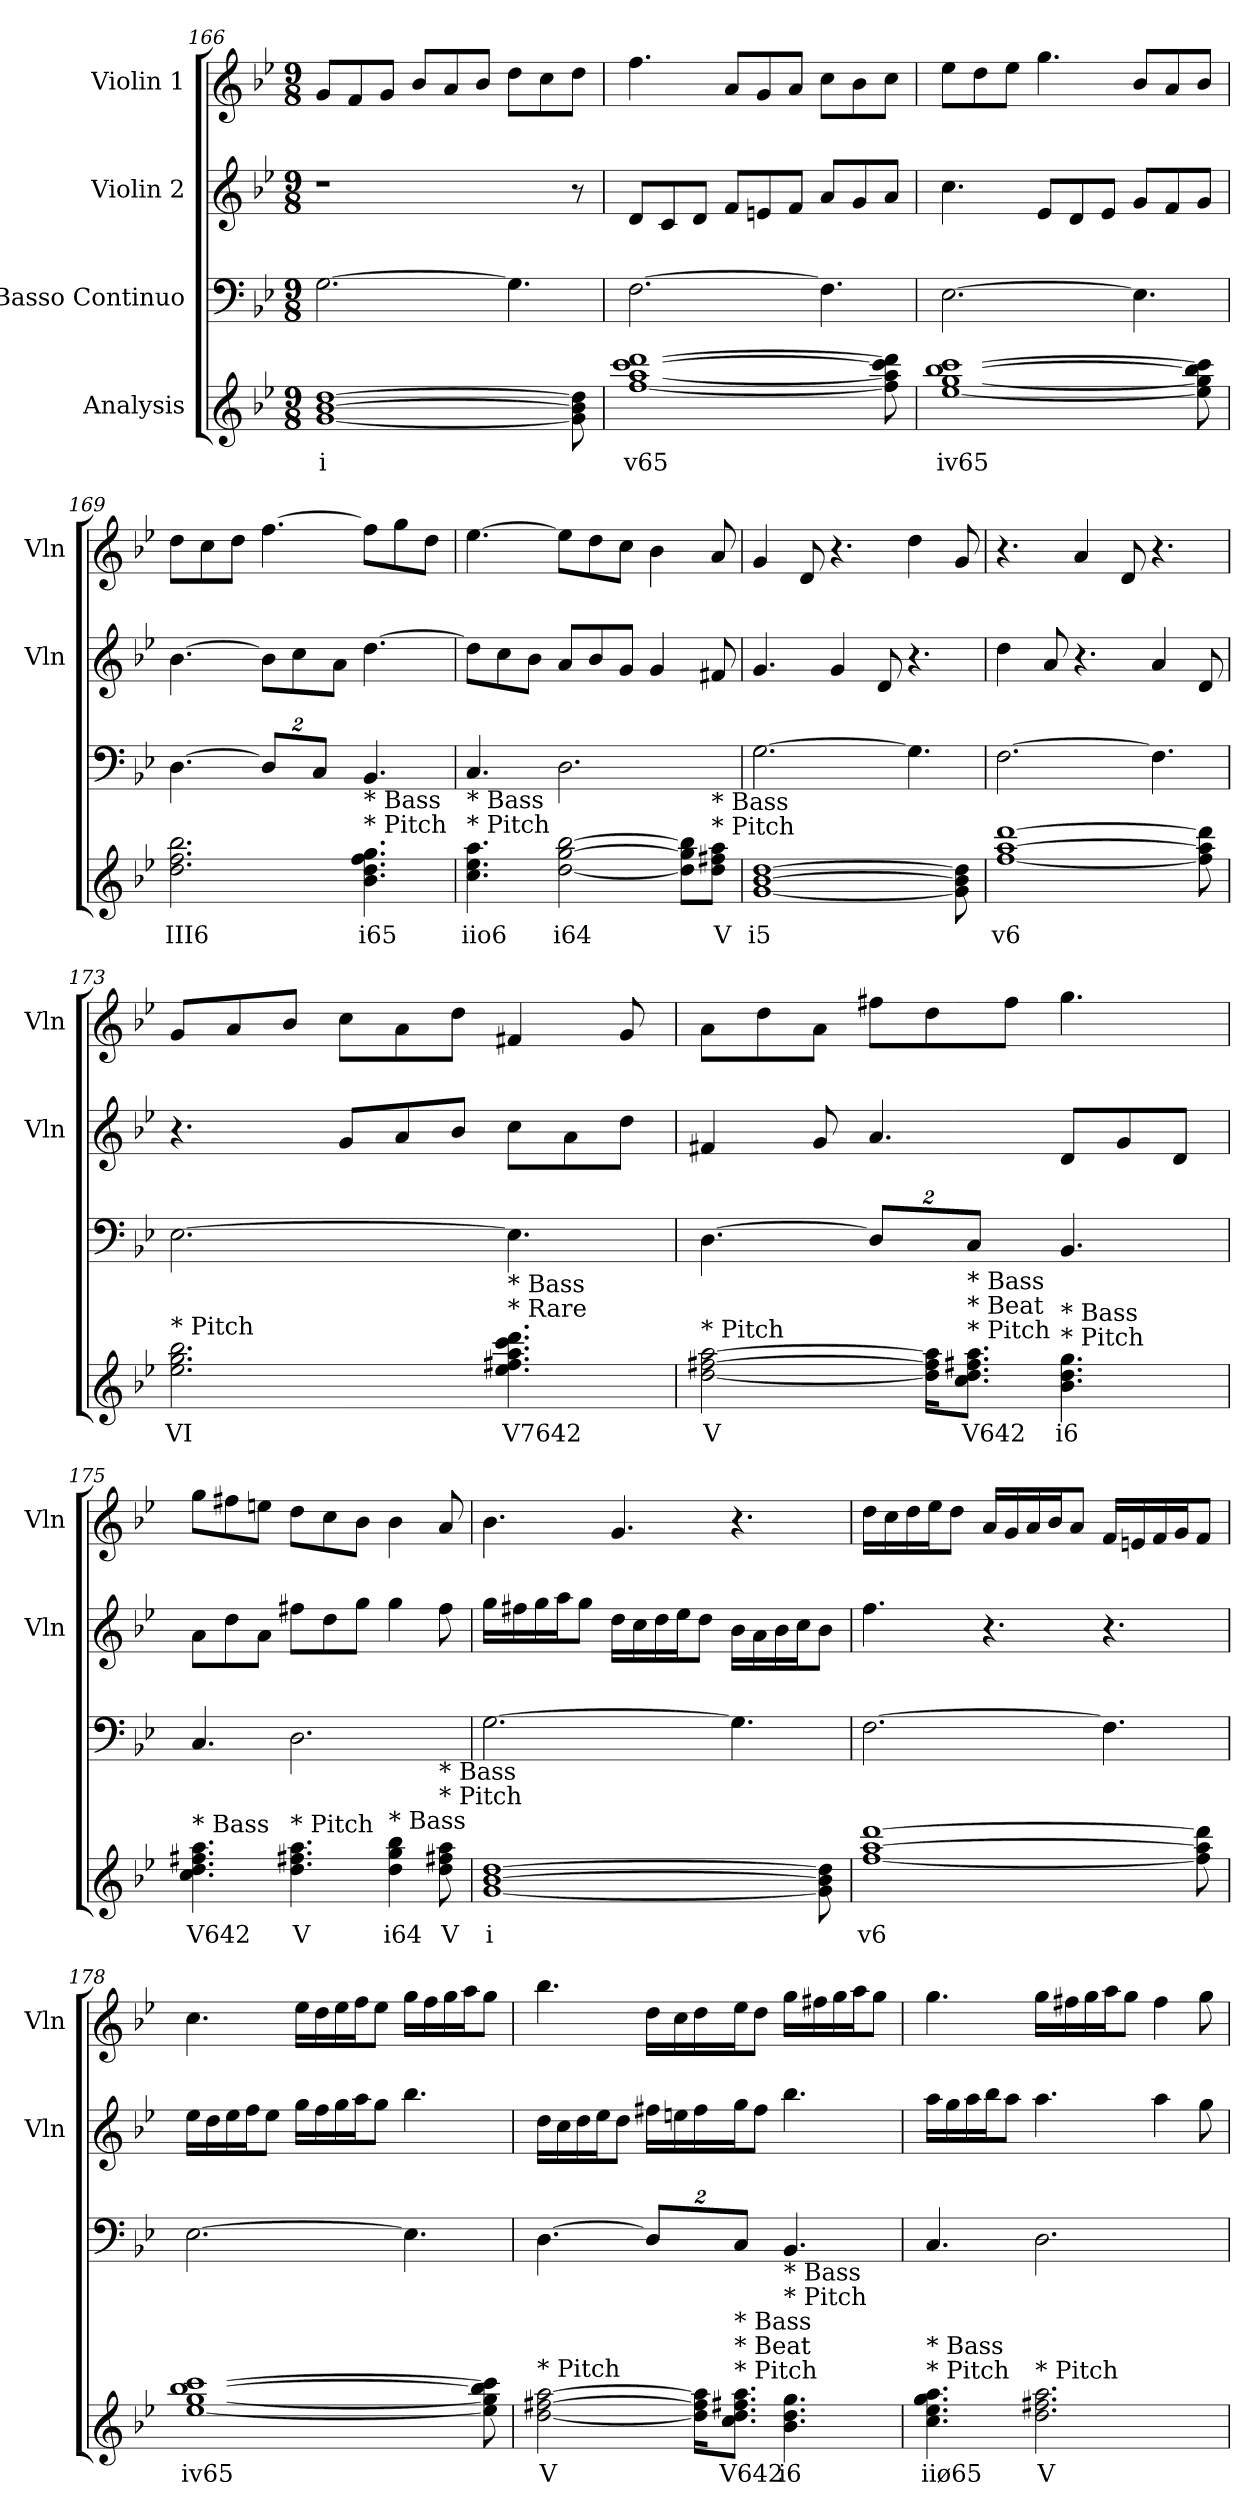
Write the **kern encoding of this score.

**kern	**text	**kern	**kern	**kern
*part4	*part4	*part3	*part2	*part1
*staff4	*staff4	*staff3	*staff2	*staff1
*I"Analysis	*	*I"Basso Continuo	*I"Violin 2	*I"Violin 1
*	*	*	*I'Vln	*I'Vln
!!LO:LB:g=z
*	*	*clefF4	*clefG2	*clefG2
*k[b-e-]	*	*k[b-e-]	*k[b-e-]	*k[b-e-]
*M9/8	*	*M9/8	*M9/8	*M9/8
=166	=166	=166	=166	=166
[1g [1b- [1dd	i	[2.G\	1r	8g/L
.	.	.	.	8f/
.	.	.	.	8g/J
.	.	.	.	8b-/L
.	.	.	.	8a/
.	.	.	.	8b-/J
.	.	4.G\]	.	8dd\L
.	.	.	.	8cc\
8g] 8b-] 8dd]	.	.	8r	8dd\J
=167	=167	=167	=167	=167
[1ff [1aa [1ccc [1ddd	v65	[2.F\	8d/L	4.ff\
.	.	.	8c/	.
.	.	.	8d/J	.
.	.	.	8f/L	8a/L
.	.	.	8en/	8g/
.	.	.	8f/J	8a/J
.	.	4.F\]	8a/L	8cc\L
.	.	.	8g/	8b-\
8ff] 8aa] 8ccc] 8ddd]	.	.	8a/J	8cc\J
=168	=168	=168	=168	=168
[1ee- [1gg [1bb- [1ccc	iv65	[2.E-\	4.cc\	8ee-\L
.	.	.	.	8dd\
.	.	.	.	8ee-\J
.	.	.	8e-/L	4.gg\
.	.	.	8d/	.
.	.	.	8e-/J	.
.	.	4.E-\]	8g/L	8b-/L
.	.	.	8f/	8a/
8ee-] 8gg] 8bb-] 8ccc]	.	.	8g/J	8b-/J
=169	=169	=169	=169	=169
2.dd 2.ff 2.bb-	III6	[4.D\	[4.b-\	8dd\L
.	.	.	.	8cc\
.	.	.	.	8dd\J
*	*	*Xbrackettup	*	*
.	.	16%3D/L]	8b-\L]	[4.ff\
.	.	.	8cc\	.
.	.	16%3C/J	.	.
.	.	.	8a\J	.
!LO:TX:t=* Pitch	!	!	!	!
!LO:TX:t=* Bass	!	!	!	!
4.b- 4.dd 4.ff 4.gg	i65	4.BB-/	[4.dd\	8ff\L]
.	.	.	.	8gg\
.	.	.	.	8dd\J
=170	=170	=170	=170	=170
!LO:TX:t=* Pitch	!	!	!	!
!LO:TX:t=* Bass	!	!	!	!
4.cc 4.ee- 4.aa	iio6	4.C/	8dd\L]	[4.ee-\
.	.	.	8cc\	.
.	.	.	8b-\J	.
[2dd [2gg [2bb-	i64	2.D\	8a/L	8ee-\L]
.	.	.	8b-/	8dd\
.	.	.	8g/J	8cc\J
.	.	.	4g/	4b-\
8dd] 8gg] 8bb-]L	.	.	.	.
!LO:TX:t=* Pitch	!	!	!	!
!LO:TX:t=* Bass	!	!	!	!
8dd 8ff#X 8aaJ	V	.	8f#X/	8a/
!!LO:LB:g=z
=171	=171	=171	=171	=171
[1g [1b- [1dd	i5	[2.G\	4.g/	4g/
.	.	.	.	8d/
.	.	.	4g/	4.r
.	.	.	8d/	.
.	.	4.G\]	4.r	4dd\
8g] 8b-] 8dd]	.	.	.	8g/
=172	=172	=172	=172	=172
[1ff [1aa [1ddd	v6	[2.F\	4dd\	4.r
.	.	.	8a/	.
.	.	.	4.r	4a/
.	.	.	.	8d/
.	.	4.F\]	4a/	4.r
8ff] 8aa] 8ddd]	.	.	8d/	.
=173	=173	=173	=173	=173
!LO:TX:t=* Pitch	!	!	!	!
2.ee- 2.gg 2.bb-	VI	[2.E-\	4.r	8g/L
.	.	.	.	8a/
.	.	.	.	8b-/J
.	.	.	8g/L	8cc\L
.	.	.	8a/	8a\
.	.	.	8b-/J	8dd\J
!LO:TX:t=* Rare	!	!	!	!
!LO:TX:t=* Bass	!	!	!	!
4.ee- 4.ff#X 4.aa 4.ccc 4.ddd	V7642	4.E-\]	8cc\L	4f#X/
.	.	.	8a\	.
.	.	.	8dd\J	8g/
=174	=174	=174	=174	=174
!LO:TX:t=* Pitch	!	!	!	!
[2dd [2ff#X [2aa	V	[4.D\	4f#X/	8a\L
.	.	.	.	8dd\
.	.	.	8g/	8a\J
.	.	16%3D/L]	4.a/	8ff#X\L
16dd] 16ff#] 16aa]KL	.	.	.	8dd\
!LO:TX:t=* Pitch	!	!	!	!
!LO:TX:t=* Beat	!	!	!	!
!LO:TX:t=* Bass	!	!	!	!
8.cc 8.dd 8.ff#X 8.aaJ	V642	16%3C/J	.	.
.	.	.	.	8ff#\J
!LO:TX:t=* Pitch	!	!	!	!
!LO:TX:t=* Bass	!	!	!	!
4.b- 4.dd 4.gg	i6	4.BB-/	8d/L	4.gg\
.	.	.	8g/	.
.	.	.	8d/J	.
=175	=175	=175	=175	=175
!LO:TX:t=* Bass	!	!	!	!
4.cc 4.dd 4.ff#X 4.aa	V642	4.C/	8a\L	8gg\L
.	.	.	8dd\	8ff#X\
.	.	.	8a\J	8een\J
!LO:TX:t=* Pitch	!	!	!	!
4.dd 4.ff#X 4.aa	V	2.D\	8ff#X\L	8dd\L
.	.	.	8dd\	8cc\
.	.	.	8gg\J	8b-\J
!LO:TX:t=* Bass	!	!	!	!
4dd 4gg 4bb-	i64	.	4gg\	4b-\
!LO:TX:t=* Pitch	!	!	!	!
!LO:TX:t=* Bass	!	!	!	!
8dd 8ff#X 8aa	V	.	8ff#\	8a/
!!LO:PB:g=z
=176	=176	=176	=176	=176
[1g [1b- [1dd	i	[2.G\	16gg\LL	4.b-\
.	.	.	16ff#X\	.
.	.	.	16gg\	.
.	.	.	16aa\J	.
.	.	.	8gg\J	.
.	.	.	16dd\LL	4.g/
.	.	.	16cc\	.
.	.	.	16dd\	.
.	.	.	16ee-\J	.
.	.	.	8dd\J	.
.	.	4.G\]	16b-\LL	4.r
.	.	.	16a\	.
.	.	.	16b-\	.
.	.	.	16cc\J	.
8g] 8b-] 8dd]	.	.	8b-\J	.
=177	=177	=177	=177	=177
[1ff [1aa [1ddd	v6	[2.F\	4.ff\	16dd\LL
.	.	.	.	16cc\
.	.	.	.	16dd\
.	.	.	.	16ee-\J
.	.	.	.	8dd\J
.	.	.	4.r	16a/LL
.	.	.	.	16g/
.	.	.	.	16a/
.	.	.	.	16b-/J
.	.	.	.	8a/J
.	.	4.F\]	4.r	16f/LL
.	.	.	.	16en/
.	.	.	.	16f/
.	.	.	.	16g/J
8ff] 8aa] 8ddd]	.	.	.	8f/J
=178	=178	=178	=178	=178
[1ee- [1gg [1bb- [1ccc	iv65	[2.E-\	16ee-\LL	4.cc\
.	.	.	16dd\	.
.	.	.	16ee-\	.
.	.	.	16ff\J	.
.	.	.	8ee-\J	.
.	.	.	16gg\LL	16ee-\LL
.	.	.	16ff\	16dd\
.	.	.	16gg\	16ee-\
.	.	.	16aa\J	16ff\J
.	.	.	8gg\J	8ee-\J
.	.	4.E-\]	4.bb-\	16gg\LL
.	.	.	.	16ff\
.	.	.	.	16gg\
.	.	.	.	16aa\J
8ee-] 8gg] 8bb-] 8ccc]	.	.	.	8gg\J
=179	=179	=179	=179	=179
!LO:TX:t=* Pitch	!	!	!	!
[2dd [2ff#X [2aa	V	[4.D\	16dd\LL	4.bb-\
.	.	.	16cc\	.
.	.	.	16dd\	.
.	.	.	16ee-\J	.
.	.	.	8dd\J	.
.	.	16%3D/L]	16ff#X\LL	16dd\LL
.	.	.	16een\	16cc\
16dd] 16ff#] 16aa]KL	.	.	16ff#\	16dd\
!LO:TX:t=* Pitch	!	!	!	!
!LO:TX:t=* Beat	!	!	!	!
!LO:TX:t=* Bass	!	!	!	!
8.cc 8.dd 8.ff#X 8.aaJ	V642	16%3C/J	16gg\J	16ee-\J
.	.	.	8ff#\J	8dd\J
!LO:TX:t=* Pitch	!	!	!	!
!LO:TX:t=* Bass	!	!	!	!
4.b- 4.dd 4.gg	i6	4.BB-/	4.bb-\	16gg\LL
.	.	.	.	16ff#X\
.	.	.	.	16gg\
.	.	.	.	16aa\J
.	.	.	.	8gg\J
!!LO:LB:g=z
=180	=180	=180	=180	=180
!LO:TX:t=* Pitch	!	!	!	!
!LO:TX:t=* Bass	!	!	!	!
4.cc 4.ee- 4.gg 4.aa	iiø65	4.C/	16aa\LL	4.gg\
.	.	.	16gg\	.
.	.	.	16aa\	.
.	.	.	16bb-\J	.
.	.	.	8aa\J	.
!LO:TX:t=* Pitch	!	!	!	!
2.dd 2.ff#X 2.aa	V	2.D\	4.aa\	16gg\LL
.	.	.	.	16ff#X\
.	.	.	.	16gg\
.	.	.	.	16aa\J
.	.	.	.	8gg\J
.	.	.	4aa\	4ff#\
.	.	.	8gg\	8gg\
=	=	=	=	=
*-	*-	*-	*-	*-
